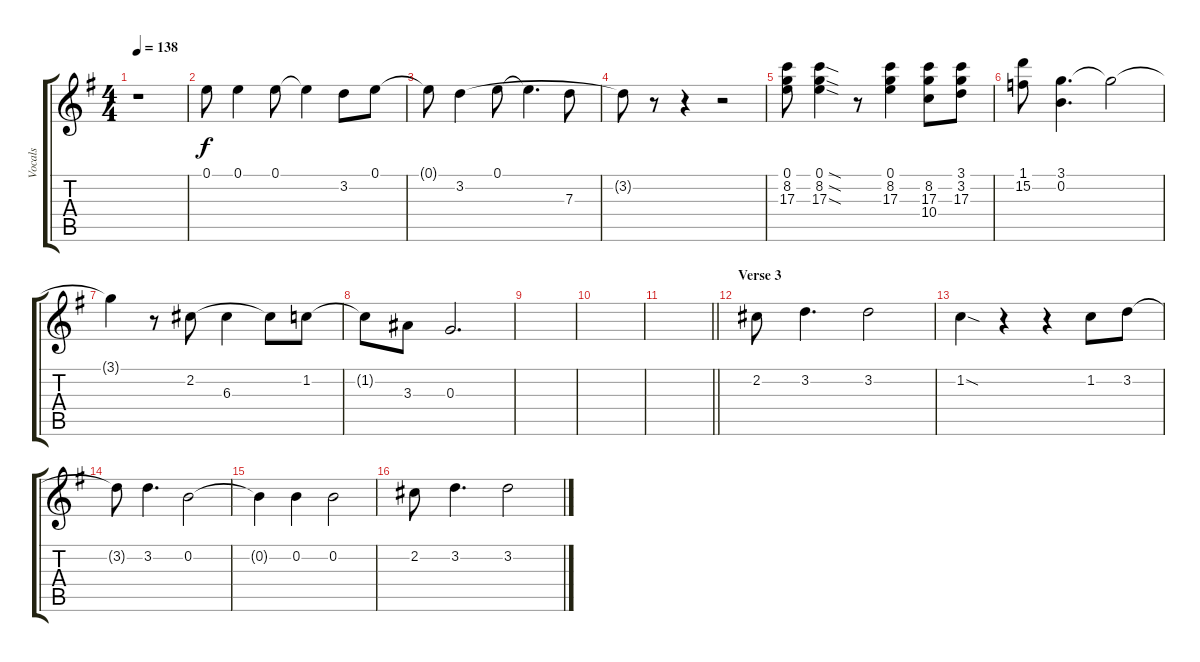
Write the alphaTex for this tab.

\track ("Vocals" "Vocals") {instrument acousticguitarsteel}
\staff {score tabs}
\tuning (E4 B3 G3 D3 A2 E2) {hide}
\ts (4 4)
\tempo 138
\clef g2
\ks g
r.1{dy f} |
0.1.8 0.1.4 0.1.8 0.1{t}.4 3.2.8 0.1.8 |
0.1{t}.8 3.2.4 0.1.8 0.1{t}.4{d} 7.3.8 |
3.2{t}.8 r.8 r.4 r.2 |
(0.1 8.2 17.3).8 (0.1{sod} 8.2{sod} 17.3{sod}).4 r.8 (0.1 8.2 17.3).4 (8.2 17.3 10.4).8 (3.1 3.2 17.3).8 |
(1.1 15.2).8 (3.1 0.2).4{d} 3.1{t}.2 |
3.1{t}.4 r.8 2.2.8 6.3.4 2.2{t}.8 1.2.8 |
1.2{t}.8 3.3.8 0.3.2{d} |
|
|
\barLineRight lightlight
|
\section ("" "Verse 3")
2.2.8 3.2.4{d} 3.2.2 |
1.2{sod}.4 r.4 r.4 1.2.8 3.2.8 |
3.2{t}.8 3.2.4{d} 0.2.2 |
0.2{t}.4 0.2.4 0.2.2 |
2.2.8 3.2.4{d} 3.2.2
